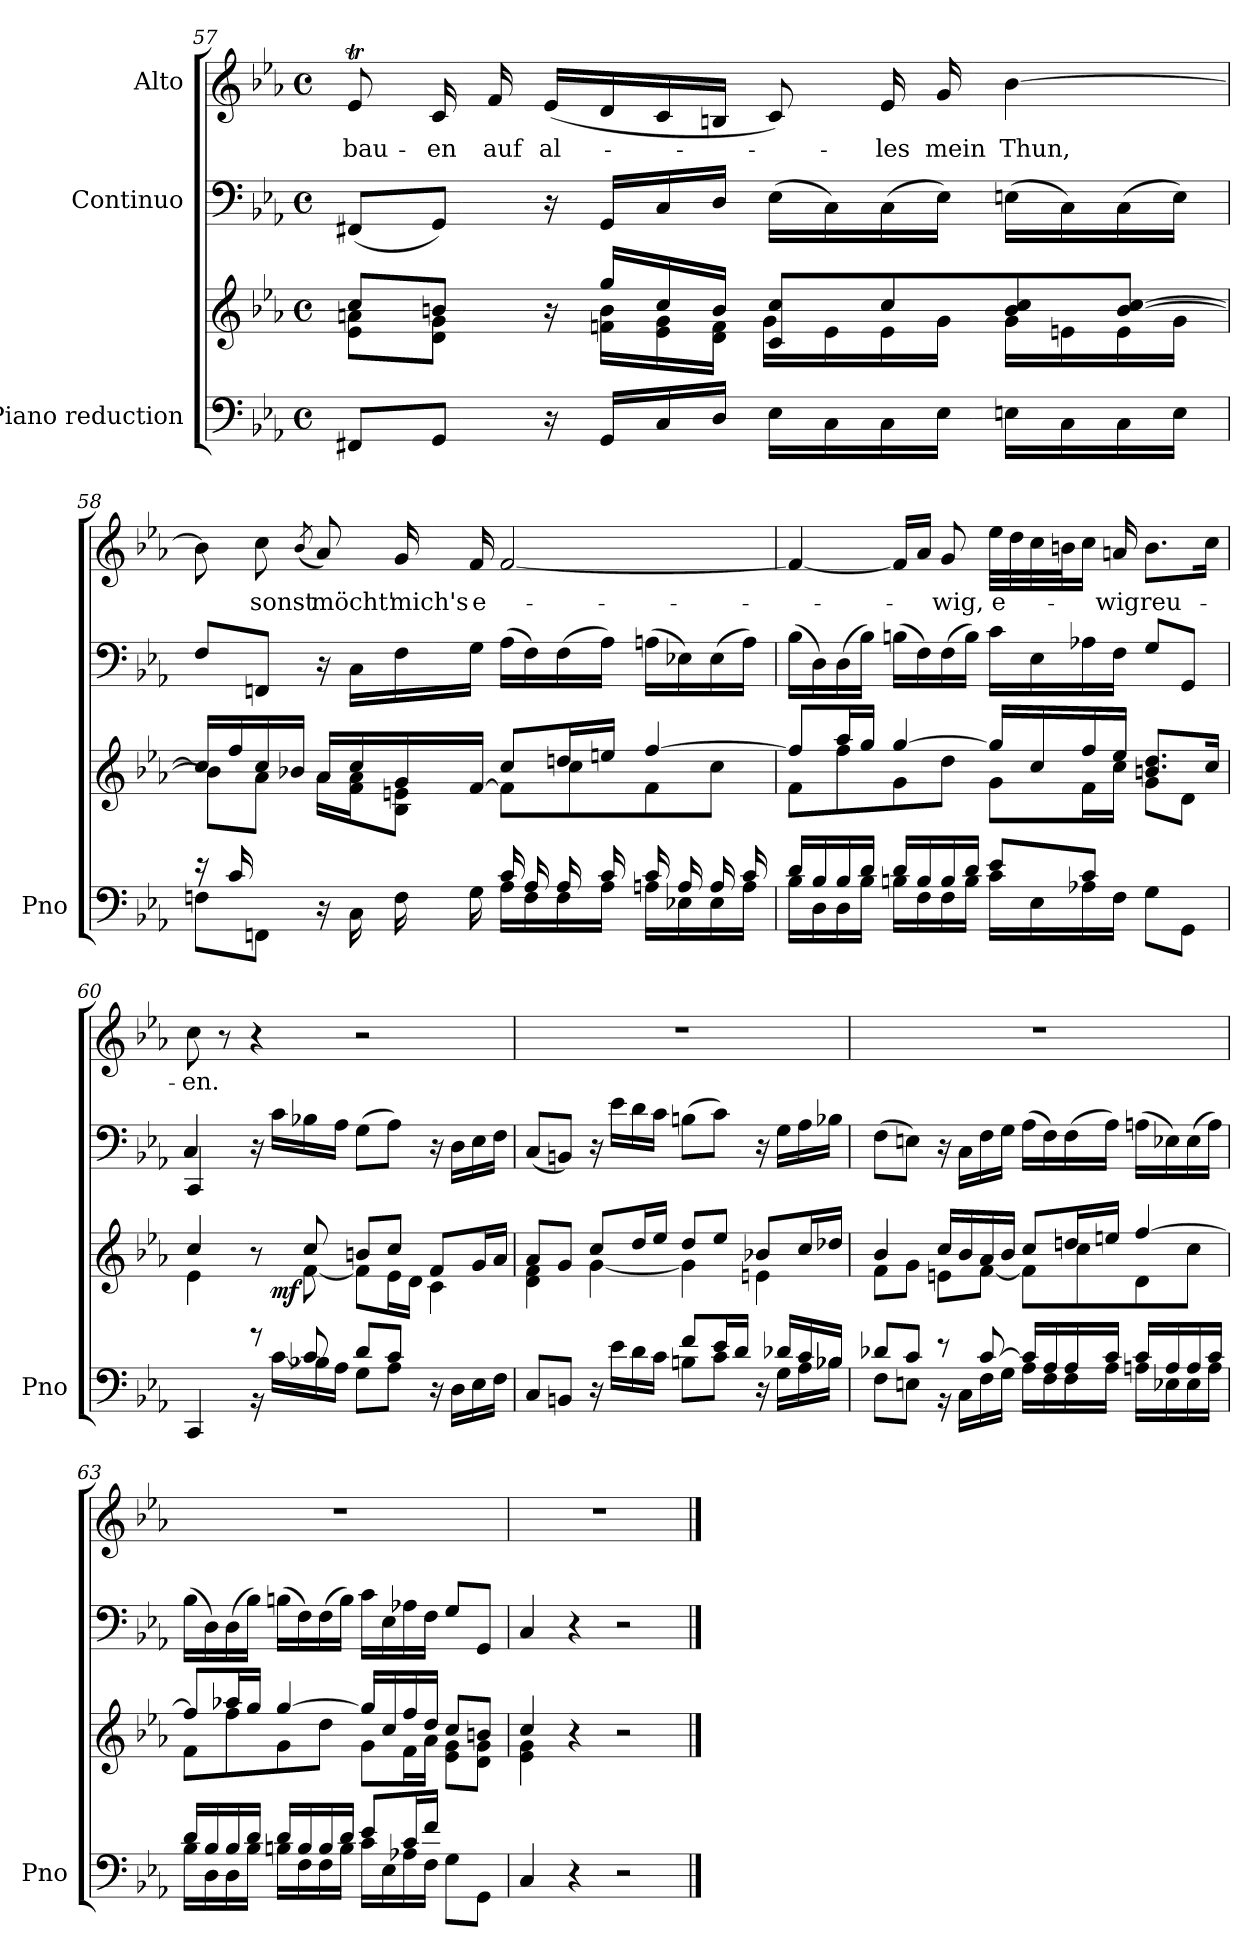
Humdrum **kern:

**kern	**kern	**dynam	**kern	**dynam	**kern	**text
*part3	*part3	*part3	*part2	*part2	*part1	*part1
*staff4	*staff3	*staff3/4	*staff2	*staff2	*staff1	*staff1
*I"Piano reduction	*	*	*I"Continuo	*	*I"Alto	*
*I'Pno	*	*	*	*	*	*
!!LO:LB:g=z
*clefF4	*clefG2	*	*clefF4	*	*clefG2	*
*k[b-e-a-]	*k[b-e-a-]	*	*k[b-e-a-]	*	*k[b-e-a-]	*
*M4/4	*M4/4	*	*M4/4	*	*M4/4	*
*met(c)	*met(c)	*	*met(c)	*	*met(c)	*
=57	=57	=57	=57	=57	=57	=57
*	*^	*	*	*	*	*
!	!	!	!	!	!	!	!LO:LY:b
8FF#X/L	8cc/L	8e-\ 8an\L	.	(8FF#X/L	.	8e-T/	bau-
!	!	!	!	!	!	!	!LO:LY:b
8GG/J	8bn/J	8d\ 8g\J	.	8GG/J)	.	16c/	-en
!	!	!	!	!	!	!	!LO:LY:b
.	.	.	.	.	.	16f/	auf
!	!	!	!	!	!	!	!LO:LY:b
16r	16r	16ryy	.	16r	.	(16e-/LL	al-
16GG/LL	16gg/LL	16fn\ 16b\LL	.	16GG/LL	.	16d/	.
16C/	16cc/	16e-\ 16g\	.	16C/	.	16c/	.
16D/JJ	16b/JJ	16d\ 16f\JJ	.	16D/JJ	.	16Bn/JJ	.
16E-\LL	8c/ 8cc/L	16g\LL	.	(16E-\LL	.	8c/)	.
16C\	.	16e-\	.	16C\)	.	.	.
!	!	!	!	!	!	!	!LO:LY:b
16C\	8cc/	16e-\	.	(16C\	.	16e-/	-les
!	!	!	!	!	!	!	!LO:LY:b
16E-\JJ	.	16g\JJ	.	16E-\JJ)	.	16g/	mein
!	!	!	!	!	!	!	!LO:LY:b
16En\LL	8b/ 8cc/	16g\LL	.	(16En\LL	.	[4b-\	Thun,
16C\	.	16en\	.	16C\)	.	.	.
16C\	[<8b/ [8cc/J	16e\	.	(16C\	.	.	.
16E\JJ	.	16g\JJ	.	16E\JJ)	.	.	.
=58	=58	=58	=58	=58	=58	=58	=58
*^	*	*^	*	*	*	*	*
16r	8Fn\L	16cc/LL]	8b\L]	8ryy	.	8F/L	.	8b-\]	.
16c/LL	.	16ff/	.	.	.	.	.	.	.
!	!	!	!	!	!	!	!	!	!LO:LY:b
8ryy	8FFn\J	16cc/	8a-\J	16f\	.	8FFn/J	.	8cc\	sonst
.	.	16b-X/JJ	.	16g\JJ	.	.	.	.	.
.	.	.	.	.	.	.	.	(8qb-/	.
!	!	!	!	!	!	!	!	!	!LO:LY:b
16r	16ryy	16a-/LL	16a-\LL	2.ryy	.	16r	.	8a-/)	möcht'
16C\LL	16ryy	16cc/	16f\ 16a-\J	.	.	16C\LL	.	.	.
!	!	!	!	!	!	!	!	!	!LO:LY:b
16F\	8ryy	16g/	8B-\ 8en\J	.	.	16F\	.	16g/	mich's
!	!	!	!	!	!	!	!	!	!LO:LY:b
16G\JJ	.	[<16f/JJ	.	.	.	16G\JJ	.	16f/	e-
16c/LL	16A-\LL	8cc/L	8f\L]	.	.	(16A-\LL	.	[2f/	.
16A-/	16F\	.	.	.	.	16F\)	.	.	.
16A-/	16F\	16ddn/L	8cc\	.	.	(16F\	.	.	.
16c/JJ	16A-\JJ	16een/JJ	.	.	.	16A-\JJ)	.	.	.
16c/LL	16An\LL	[4ff/	8f\	.	.	(16An\LL	.	.	.
16A/	16E-X\	.	.	.	.	16E-X\)	.	.	.
16A/	16E-\	.	8cc\J	.	.	(16E-\	.	.	.
16c/JJ	16A\JJ	.	.	.	.	16A\JJ)	.	.	.
*	*	*	*v	*v	*	*	*	*	*
=59	=59	=59	=59	=59	=59	=59	=59	=59
16d/LL	16B-\LL	8ff/L]	8f\L	.	(16B-\LL	.	4f/_	.
16B-/	16D\	.	.	.	16D\)	.	.	.
16B-/	16D\	16aa-/L	8ff\	.	(16D\	.	.	.
16d/JJ	16B-\JJ	16gg/JJ	.	.	16B-\JJ)	.	.	.
16d/LL	16Bn\LL	[4gg/	8g\	.	(16Bn\LL	.	16f/LL]	.
16B/	16F\	.	.	.	16F\)	.	16a-/JJ	.
!	!	!	!	!	!	!	!	!LO:LY:b
16B/	16F\	.	8dd\J	.	(16F\	.	8g/	-wig,
16d/JJ	16B\JJ	.	.	.	16B\JJ)	.	.	.
!	!	!	!	!	!	!	!	!LO:LY:b
8e-/L	16c\LL	16gg/LL]	8g\L	.	16c\LL	.	32ee-\LLL	e-
.	.	.	.	.	.	.	32dd\	.
.	16E-\	16cc/	.	.	16E-\	.	32cc\	.
.	.	.	.	.	.	.	32bn\J	.
8c/J	16A-X\	16ff/	16f\L	.	16A-X\	.	16cc\JJ	.
!	!	!	!	!	!	!	!	!LO:LY:b
.	16F\JJ	16ee-/JJ	16cc\JJ	.	16F\JJ	.	16an/	-wig
!	!	!	!	!	!	!	!	!LO:LY:b
4ryy	8G\L	8.bn/ 8.dd/L	8g\L	.	8G/L	.	8.b\L	reu-
.	8GG\J	.	8d\J	.	8GG/J	.	.	.
.	.	16cc/Jk	.	.	.	.	16cc\Jk	.
!!LO:LB:g=z
=60	=60	=60	=60	=60	=60	=60	=60	=60
*	*	*	*	*	*^	*	*	*
!	!	!	!	!	!	!	!	!	!LO:LY:b
*	*	*	*^	*	*	*	*	*	*
4CC/	4ryy	4cc/	4e-\	4ryy	.	4CC/	4C!/	.	8cc\	-en.
.	.	.	.	.	.	.	.	.	8r	.
8r	16r	8r	8ryy	16ryy	.	16r	16ryy	.	4r	.
!	!	!	!	!	!LO:DY:b	!	!	!LO:DY:a	!	!
!	!	!	!	!	!	!	!	!LO:DY:n=1:a	!	!
!	!	!	!	!	!	!	!	!LO:DY:n=2:a	!	!
.	[>16c\LL	.	.	2ryy	mf	16c\LL	16ryy	other-dynamics f other-dynamics	.	.
8c/]	16B-X\	8cc/	[8f\	.	.	16B-X\	8ryy	.	.	.
.	16A-\JJ	.	.	.	.	16A-\JJ	.	.	.	.
8d/L	8G\L	8bn/L	8f\L]	.	.	(>8G\L	4ryy	.	2r	.
8c/J	8A-\J	8cc/J	16e-\L	.	.	8A-\J)	.	.	.	.
.	.	.	16d\JJ	.	.	.	.	.	.	.
16r	16ryy	8f/L	4c\	.	.	16r	16ryy	.	.	.
16ryy	16D\LL	.	.	8.ryy	.	16D\LL	16ryy	.	.	.
8ryy	16E-\	16g/L	.	.	.	16E-\	8ryy	.	.	.
.	16F\JJ	16a-/JJ	.	.	.	16F\JJ	.	.	.	.
*	*	*	*v	*v	*	*	*	*	*	*
*	*	*	*	*	*v	*v	*	*	*
=61	=61	=61	=61	=61	=61	=61	=61	=61
8C/L	4ryy	8a-/L	4d\ 4f\	.	(8C/L	.	1r	.
8BBn/J	.	8g/J	.	.	8BBn/J)	.	.	.
16r	16ryy	8cc/L	[4g\	.	16r	.	.	.
16ryy	16e-\LL	.	.	.	16e-\LL	.	.	.
8ryy	16d\	16dd/L	.	.	16d\	.	.	.
.	16c\JJ	16ee-/JJ	.	.	16c\JJ	.	.	.
8f/L	8Bn\L	8dd/L	4g\]	.	(8Bn\L	.	.	.
16e-/L	8c\J	8ee-/J	.	.	8c\J)	.	.	.
16d/JJ	.	.	.	.	.	.	.	.
16r	16ryy	8b-X/L	4en\	.	16r	.	.	.
16d-X/LL	16G\LL	.	.	.	16G\LL	.	.	.
16c/	16A-\	16cc/L	.	.	16A-\	.	.	.
16B-X/JJ	16B-\JJ	16dd-X/JJ	.	.	16B-X\JJ	.	.	.
=62	=62	=62	=62	=62	=62	=62	=62	=62
8d-X/L	8F\L	4b-/	8f\L	.	(8F\L	.	1r	.
8c/J	8En\J	.	8g\J	.	8En\J)	.	.	.
8r	16r	16cc/LL	8en\L	.	16r	.	.	.
.	16C\LL	16b-/	.	.	16C\LL	.	.	.
[8c/	16F\	16a-/	[8f\J	.	16F\	.	.	.
.	16G\JJ	16b-/JJ	.	.	16G\JJ	.	.	.
16c/LL]	16A-\LL	8cc/L	8f\L]	.	(16A-\LL	.	.	.
16A-/	16F\	.	.	.	16F\)	.	.	.
16A-/	16F\	16ddn/L	8cc\	.	(16F\	.	.	.
16c/JJ	16A-\JJ	16een/JJ	.	.	16A-\JJ)	.	.	.
16c/LL	16An\LL	[4ff/	8d\	.	(16An\LL	.	.	.
16A/	16E-X\	.	.	.	16E-X\)	.	.	.
16A/	16E-\	.	8cc\J	.	(16E-\	.	.	.
16c/JJ	16A\JJ	.	.	.	16A\JJ)	.	.	.
=63	=63	=63	=63	=63	=63	=63	=63	=63
16d/LL	16B-\LL	8ff/L]	8f\L	.	(16B-\LL	.	1r	.
16B-/	16D\	.	.	.	16D\)	.	.	.
16B-/	16D\	16aa-X/L	8ff\	.	(16D\	.	.	.
16d/JJ	16B-\JJ	16gg/JJ	.	.	16B-\JJ)	.	.	.
16d/LL	16Bn\LL	[4gg/	8g\	.	(16Bn\LL	.	.	.
16B/	16F\	.	.	.	16F\)	.	.	.
16B/	16F\	.	8dd\J	.	(16F\	.	.	.
16d/JJ	16B\JJ	.	.	.	16B\JJ)	.	.	.
8e-/L	16c\LL	16gg/LL]	8g\L	.	16c\LL	.	.	.
.	16E-\	16cc/	.	.	16E-\	.	.	.
16c/L	16A-X\	16ff/	16f\L	.	16A-X\	.	.	.
16f/JJ	16F\JJ	16dd/JJ	16a-\JJ	.	16F\JJ	.	.	.
4ryy	8G\L	8cc/L	8e-\ 8g\L	.	8G/L	.	.	.
.	8GG\J	8bn/J	8d\ 8g\J	.	8GG/J	.	.	.
*v	*v	*	*	*	*	*	*	*
=64	=64	=64	=64	=64	=64	=64	=64
4C/	4cc/	4e-\ 4g\	.	4C/	.	1r	.
4r	4r	4ryy	.	4r	.	.	.
2r	2r	2ryy	.	2r	.	.	.
*	*v	*v	*	*	*	*	*
==	==	==	==	==	==	==
*-	*-	*-	*-	*-	*-	*-
